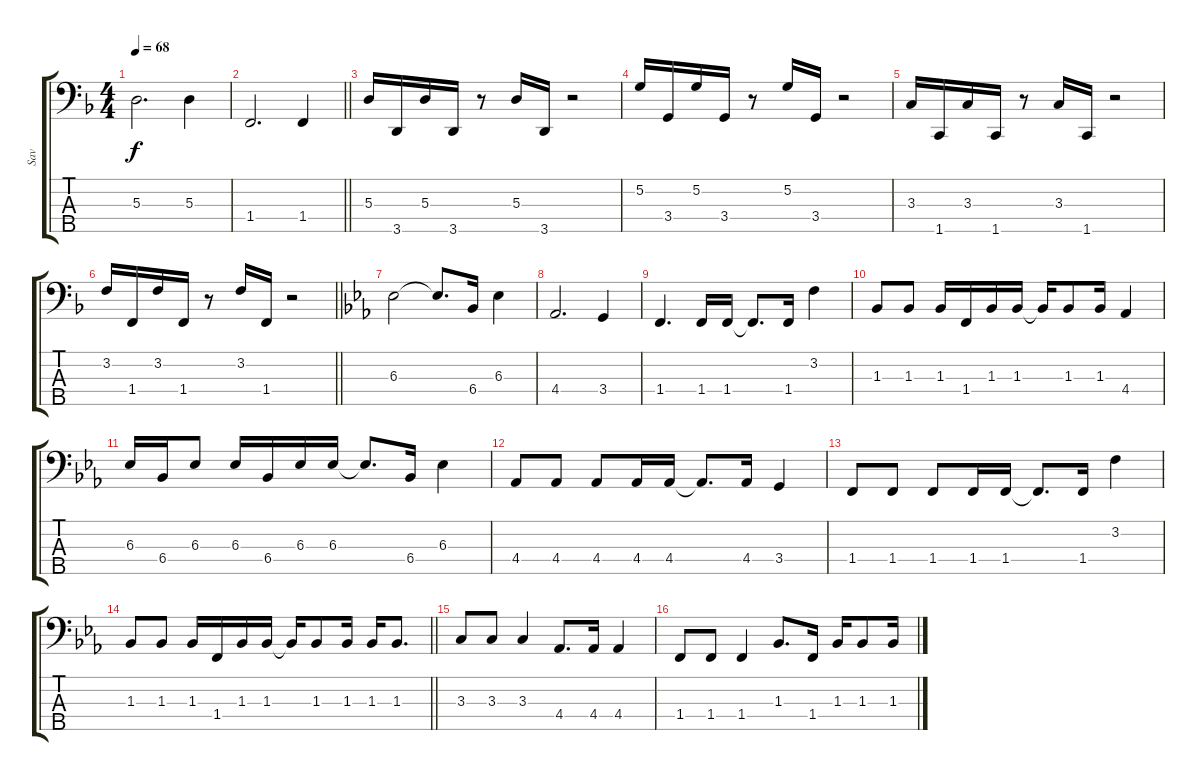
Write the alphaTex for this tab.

\track ("Sav" "Sav") {instrument electricbasspick}
\staff {score tabs}
\tuning (G2 D2 A1 E1 B0) {hide}
\ts (4 4)
\tempo 68
\clef f4
\ks dminor
5.3.2{d dy f} 5.3.4 |
\barLineRight lightlight
1.4.2{d} 1.4.4 |
5.3.16 3.5.16 5.3.16 3.5.16 r.8 5.3.16 3.5.16 r.2 |
5.2.16 3.4.16 5.2.16 3.4.16 r.8 5.2.16 3.4.16 r.2 |
3.3.16 1.5.16 3.3.16 1.5.16 r.8 3.3.16 1.5.16 r.2 |
\barLineRight lightlight
3.2.16 1.4.16 3.2.16 1.4.16 r.8 3.2.16 1.4.16 r.2 |
\ks eb
6.3.2 6.3{t}.8{d} 6.4.16 6.3.4 |
4.4.2{d} 3.4.4 |
1.4.4{d} 1.4.16 1.4.16 1.4{t}.8{d} 1.4.16 3.2.4 |
1.3.8 1.3.8 1.3.16 1.4.16 1.3.16 1.3.16 1.3{t}.16 1.3.8 1.3.16 4.4.4 |
6.3.16 6.4.16 6.3.8 6.3.16 6.4.16 6.3.16 6.3.16 6.3{t}.8{d} 6.4.16 6.3.4 |
4.4.8 4.4.8 4.4.8 4.4.16 4.4.16 4.4{t}.8{d} 4.4.16 3.4.4 |
1.4.8 1.4.8 1.4.8 1.4.16 1.4.16 1.4{t}.8{d} 1.4.16 3.2.4 |
\barLineRight lightlight
1.3.8 1.3.8 1.3.16 1.4.16 1.3.16 1.3.16 1.3{t}.16 1.3.8 1.3.16 1.3.16 1.3.8{d} |
3.3.8 3.3.8 3.3.4 4.4.8{d} 4.4.16 4.4.4 |
1.4.8 1.4.8 1.4.4 1.3.8{d} 1.4.16 1.3.16 1.3.8 1.3.16
